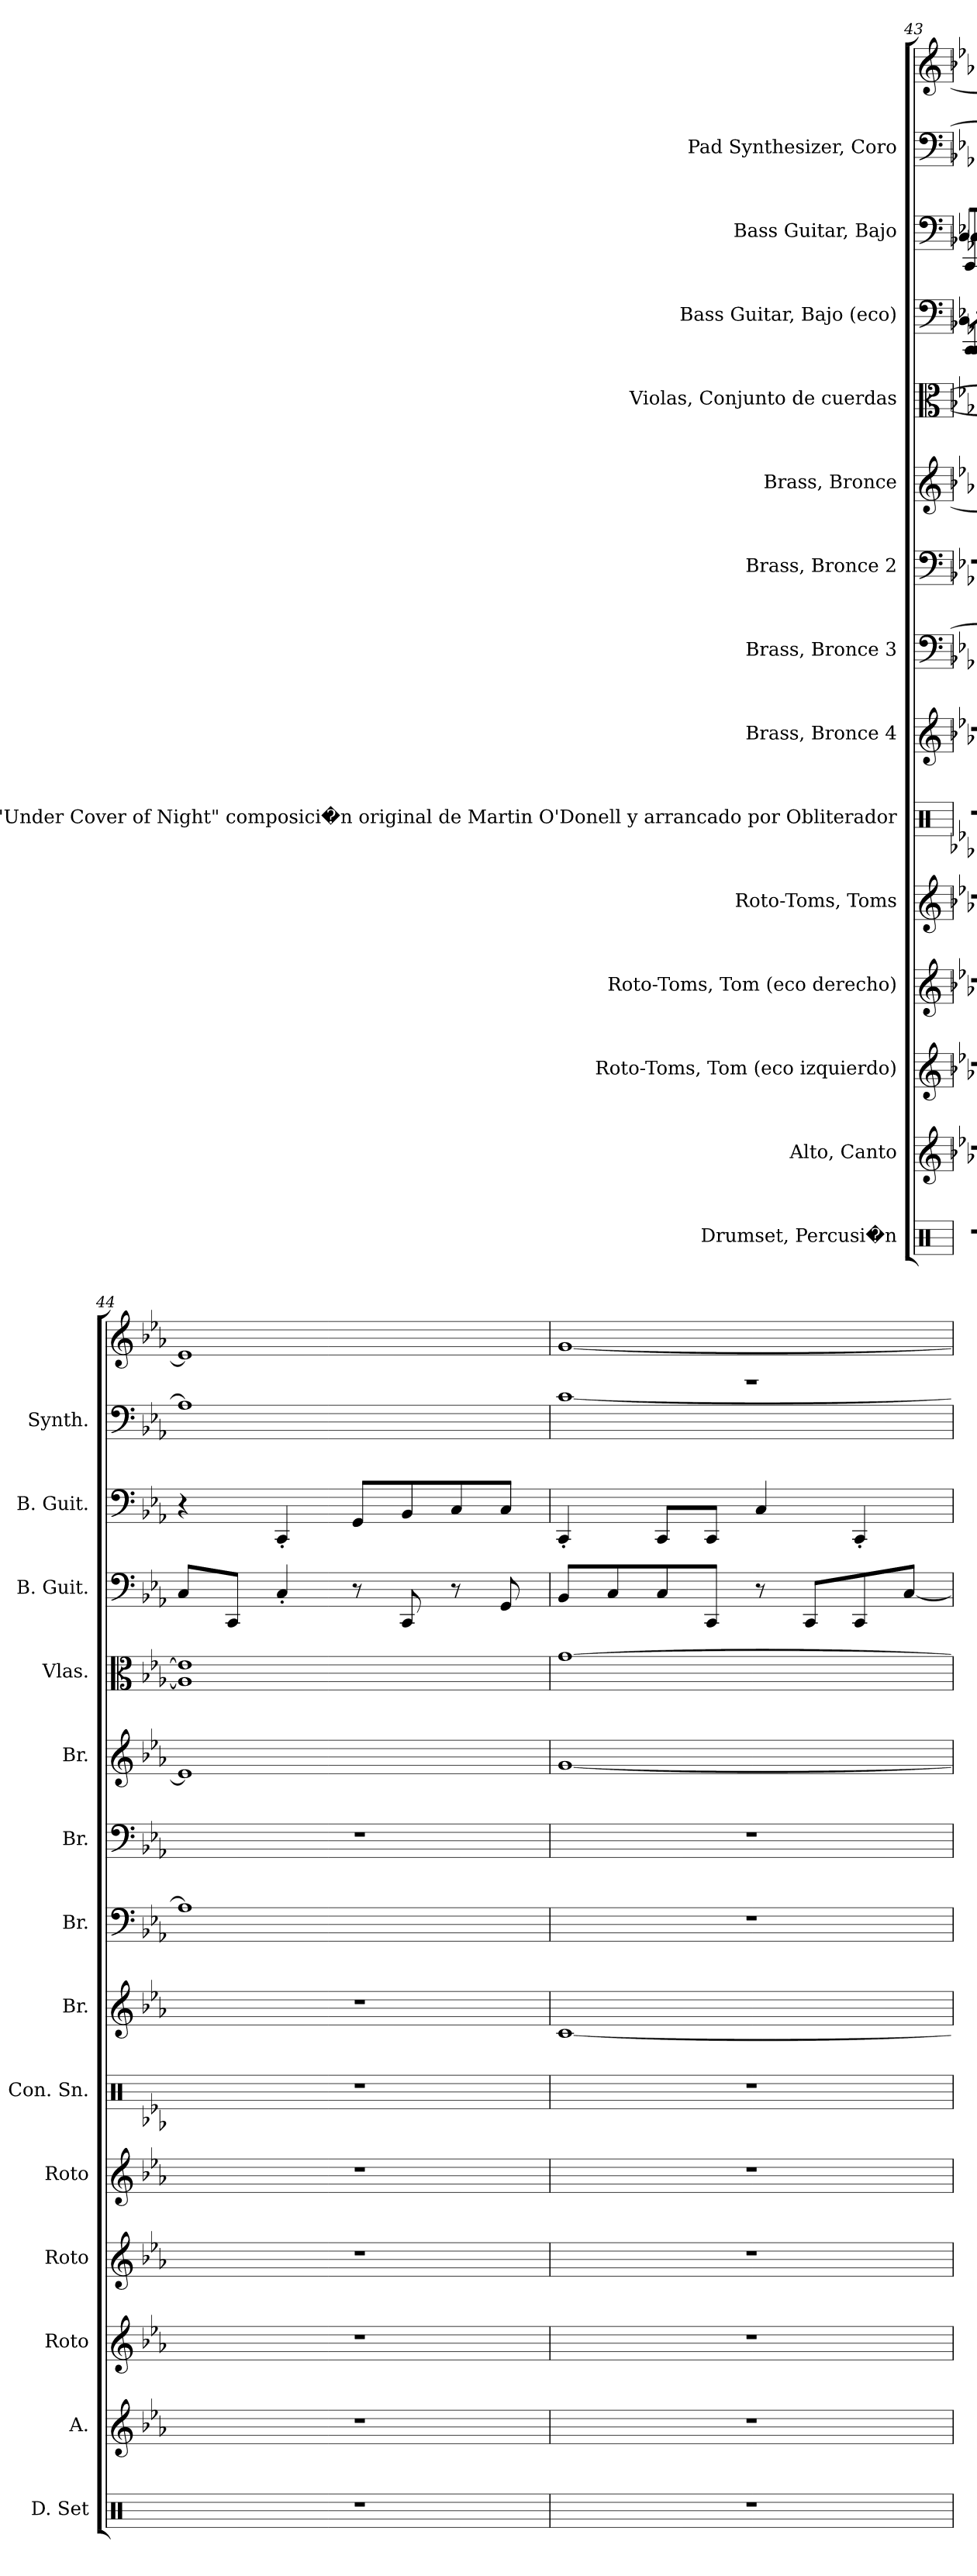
**kern	**kern	**kern	**kern	**kern	**kern	**kern	**kern	**kern	**kern	**kern	**kern	**kern	**kern	**kern
*part14	*part13	*part12	*part11	*part10	*part9	*part8	*part7	*part6	*part5	*part4	*part3	*part2	*part1	*part1
*staff15	*staff14	*staff13	*staff12	*staff11	*staff10	*staff9	*staff8	*staff7	*staff6	*staff5	*staff4	*staff3	*staff2	*staff1
*I"Drumset, Percusi�n	*I"Alto, Canto	*I"Roto-Toms, Tom (eco izquierdo)	*I"Roto-Toms, Tom (eco derecho)	*I"Roto-Toms, Toms	*I"Concert Snare Drum, &quot;Under Cover of Night&quot; composici�n original de Martin O'Donell y arrancado por Obliterador	*I"Brass, Bronce 4	*I"Brass, Bronce 3	*I"Brass, Bronce 2	*I"Brass, Bronce	*I"Violas, Conjunto de cuerdas	*I"Bass Guitar, Bajo (eco)	*I"Bass Guitar, Bajo	*I"Pad Synthesizer, Coro	*
*I'D. Set	*I'A.	*I'Roto	*I'Roto	*I'Roto	*I'Con. Sn.	*I'Br.	*I'Br.	*I'Br.	*I'Br.	*I'Vlas.	*I'B. Guit.	*I'B. Guit.	*I'Synth.	*
!!LO:PB:g=z
*clefX	*clefG2	*clefG2	*clefG2	*clefG2	*clefX	*clefG2	*clefF4	*clefF4	*clefG2	*clefC3	*clefF4	*clefF4	*clefF4	*clefG2
*	*	*	*	*	*	*	*	*	*	*	*ITrd7c12	*ITrd7c12	*	*
*k[]	*k[b-e-a-]	*k[b-e-a-]	*k[b-e-a-]	*k[b-e-a-]	*k[b-e-a-]	*k[b-e-a-]	*k[b-e-a-]	*k[b-e-a-]	*k[b-e-a-]	*k[b-e-a-]	*k[b-e-a-]	*k[b-e-a-]	*k[b-e-a-]	*k[b-e-a-]
*M4/4	*M4/4	*M4/4	*M4/4	*M4/4	*M4/4	*M4/4	*M4/4	*M4/4	*M4/4	*M4/4	*M4/4	*M4/4	*M4/4	*M4/4
=43	=43	=43	=43	=43	=43	=43	=43	=43	=43	=43	=43	=43	=43	=43
1r	1r	1r	1r	1r	1r	1r	[1A-	1r	[1e-	[1A- [1e-	8CC/L	4r	[1A-	[1e-
.	.	.	.	.	.	.	.	.	.	.	8CCC/J	.	.	.
.	.	.	.	.	.	.	.	.	.	.	4CC'/	8CCC/L	.	.
.	.	.	.	.	.	.	.	.	.	.	.	8CCC/J	.	.
.	.	.	.	.	.	.	.	.	.	.	8r	8CC/L	.	.
.	.	.	.	.	.	.	.	.	.	.	8CCC/L	8CC/	.	.
.	.	.	.	.	.	.	.	.	.	.	8CCC/	8CCC/	.	.
.	.	.	.	.	.	.	.	.	.	.	8CC/J	8CC/J	.	.
=44	=44	=44	=44	=44	=44	=44	=44	=44	=44	=44	=44	=44	=44	=44
1r	1r	1r	1r	1r	1r	1r	1A-]	1r	1e-]	1A-] 1e-]	8CC/L	4r	1A-]	1e-]
.	.	.	.	.	.	.	.	.	.	.	8CCC/J	.	.	.
.	.	.	.	.	.	.	.	.	.	.	4CC'/	4CCC'/	.	.
.	.	.	.	.	.	.	.	.	.	.	8r	8GGG/L	.	.
.	.	.	.	.	.	.	.	.	.	.	8CCC/	8BBB-/	.	.
.	.	.	.	.	.	.	.	.	.	.	8r	8CC/	.	.
.	.	.	.	.	.	.	.	.	.	.	8GGG/	8CC/J	.	.
=45	=45	=45	=45	=45	=45	=45	=45	=45	=45	=45	=45	=45	=45	=45
*	*	*	*	*	*	*	*	*	*	*	*	*	*^	*
1r	1r	1r	1r	1r	1r	[1c	1r	1r	[1g	[1g	8BBB-/L	4CCC'/	1r	[1c	[1g
.	.	.	.	.	.	.	.	.	.	.	8CC/	.	.	.	.
.	.	.	.	.	.	.	.	.	.	.	8CC/	8CCC/L	.	.	.
.	.	.	.	.	.	.	.	.	.	.	8CCC/J	8CCC/J	.	.	.
.	.	.	.	.	.	.	.	.	.	.	8r	4CC/	.	.	.
.	.	.	.	.	.	.	.	.	.	.	8CCC/L	.	.	.	.
.	.	.	.	.	.	.	.	.	.	.	8CCC/	4CCC'/	.	.	.
.	.	.	.	.	.	.	.	.	.	.	[8CC/J	.	.	.	.
*	*	*	*	*	*	*	*	*	*	*	*	*	*v	*v	*
=	=	=	=	=	=	=	=	=	=	=	=	=	=	=
*-	*-	*-	*-	*-	*-	*-	*-	*-	*-	*-	*-	*-	*-	*-
